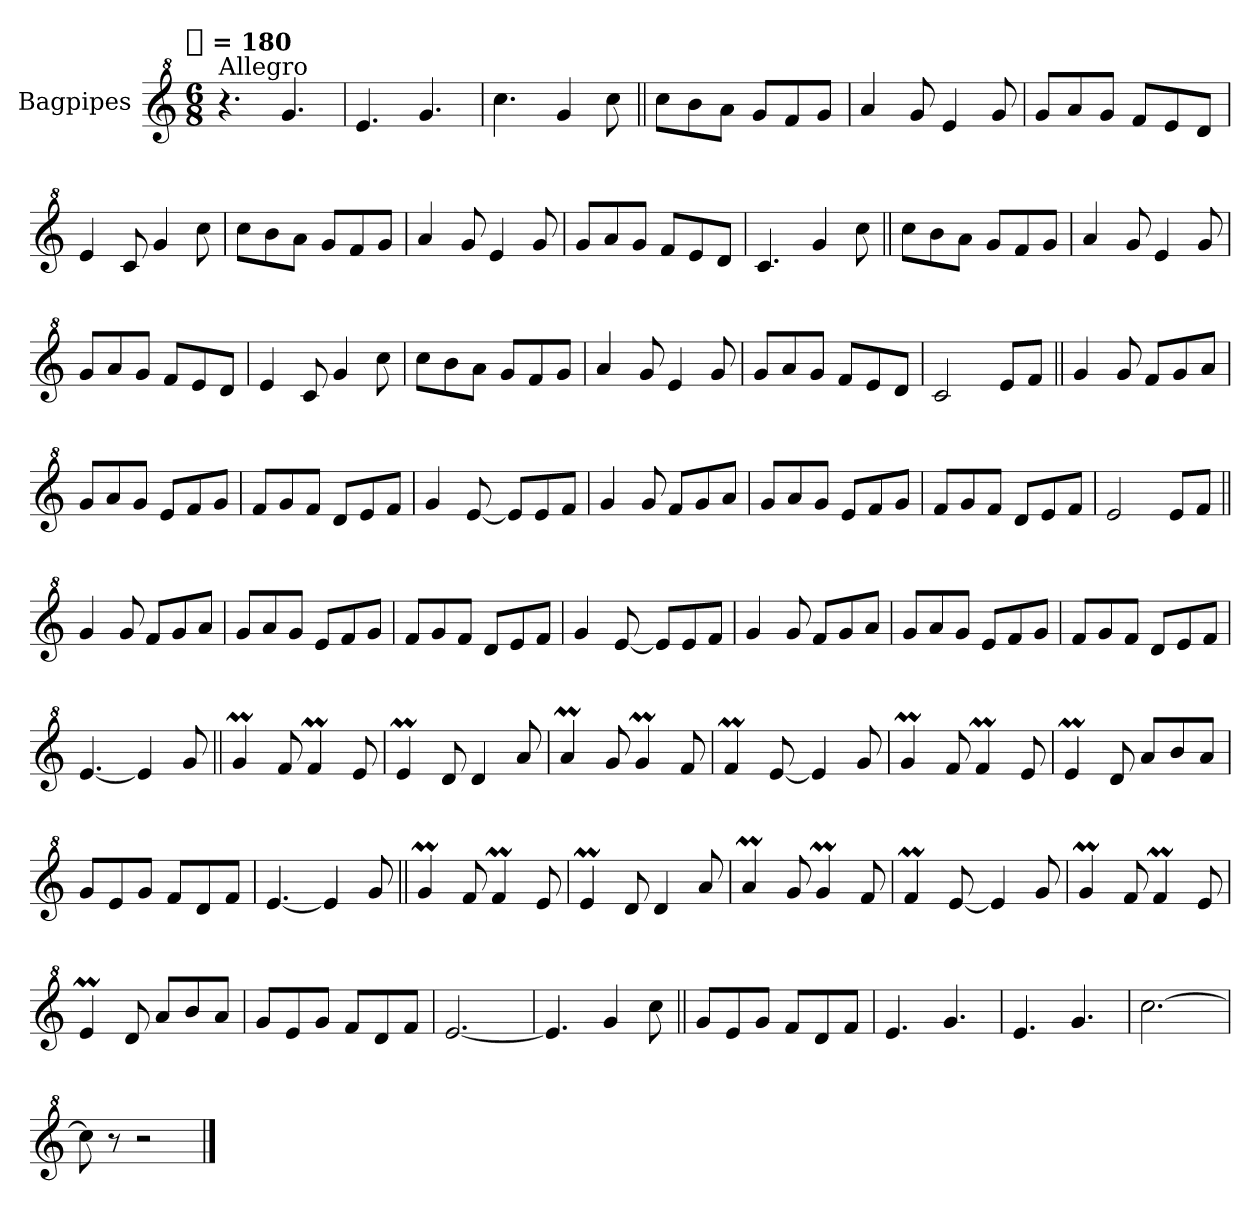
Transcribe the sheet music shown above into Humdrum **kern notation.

**kern
*part1
*staff1
*I"Bagpipes
*I'Bag
*clefG^2
*k[]
!!LO:TX:omd:t=[quarter] = 180
*M6/8
*MM180
=1
!LO:TX:a:t=Allegro
4.r
4.gg
=
4.ee
4.gg
=
4.ccc
4gg
8ccc
=||
8cccL
8bb
8aaJ
8ggL
8ff
8ggJ
=
4aa
8gg
4ee
8gg
=
8ggL
8aa
8ggJ
8ffL
8ee
8ddJ
=
4ee
8cc
4gg
8ccc
=
8cccL
8bb
8aaJ
8ggL
8ff
8ggJ
=
4aa
8gg
4ee
8gg
=
8ggL
8aa
8ggJ
8ffL
8ee
8ddJ
=
4.cc
4gg
8ccc
=||
8cccL
8bb
8aaJ
8ggL
8ff
8ggJ
=
4aa
8gg
4ee
8gg
=
8ggL
8aa
8ggJ
8ffL
8ee
8ddJ
=
4ee
8cc
4gg
8ccc
=
8cccL
8bb
8aaJ
8ggL
8ff
8ggJ
=
4aa
8gg
4ee
8gg
=
8ggL
8aa
8ggJ
8ffL
8ee
8ddJ
=
2cc
8eeL
8ffJ
=||
4gg
8gg
8ffL
8gg
8aaJ
=
8ggL
8aa
8ggJ
8eeL
8ff
8ggJ
=
8ffL
8gg
8ffJ
8ddL
8ee
8ffJ
=
4gg
[8ee
8eeL]
8ee
8ffJ
=
4gg
8gg
8ffL
8gg
8aaJ
=
8ggL
8aa
8ggJ
8eeL
8ff
8ggJ
=
8ffL
8gg
8ffJ
8ddL
8ee
8ffJ
=
2ee
8eeL
8ffJ
=||
4gg
8gg
8ffL
8gg
8aaJ
=
8ggL
8aa
8ggJ
8eeL
8ff
8ggJ
=
8ffL
8gg
8ffJ
8ddL
8ee
8ffJ
=
4gg
[8ee
8eeL]
8ee
8ffJ
=
4gg
8gg
8ffL
8gg
8aaJ
=
8ggL
8aa
8ggJ
8eeL
8ff
8ggJ
=
8ffL
8gg
8ffJ
8ddL
8ee
8ffJ
=
[4.ee
4ee]
8gg
=||
4ggM
8ff
4ffM
8ee
=
4eem
8dd
4dd
8aa
=
4aaM
8gg
4ggM
8ff
=
4ffM
[8ee
4ee]
8gg
=
4ggM
8ff
4ffM
8ee
=
4eem
8dd
8aaL
8bb
8aaJ
=
8ggL
8ee
8ggJ
8ffL
8dd
8ffJ
=
[4.ee
4ee]
8gg
=||
4ggM
8ff
4ffM
8ee
=
4eem
8dd
4dd
8aa
=
4aaM
8gg
4ggM
8ff
=
4ffM
[8ee
4ee]
8gg
=
4ggM
8ff
4ffM
8ee
=
4eem
8dd
8aaL
8bb
8aaJ
=
8ggL
8ee
8ggJ
8ffL
8dd
8ffJ
=
[2.ee
=
4.ee]
4gg
8ccc
=||
8ggL
8ee
8ggJ
8ffL
8dd
8ffJ
=
4.ee
4.gg
=
4.ee
4.gg
=
[2.ccc
=
8ccc]
8r
2r
==
*-
